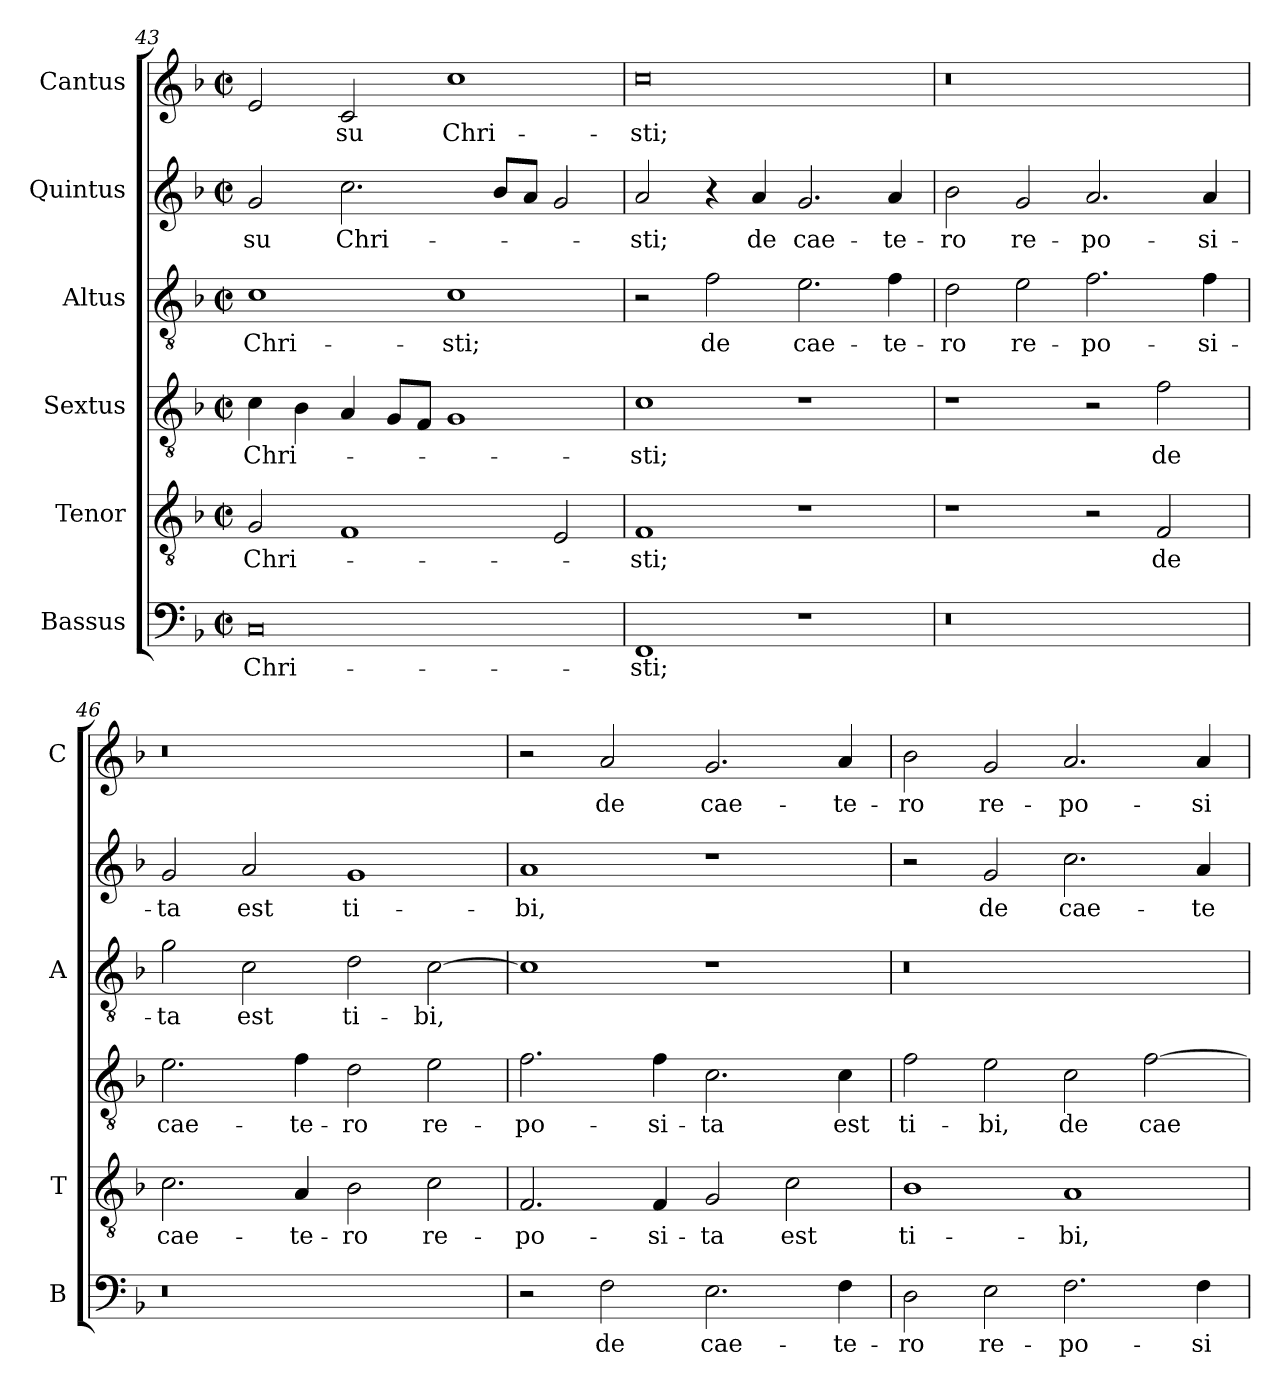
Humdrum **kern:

**kern	**text	**kern	**text	**kern	**text	**kern	**text	**kern	**text	**kern	**text
*part6	*part6	*part5	*part5	*part4	*part4	*part3	*part3	*part2	*part2	*part1	*part1
*staff6	*staff6	*staff5	*staff5	*staff4	*staff4	*staff3	*staff3	*staff2	*staff2	*staff1	*staff1
*I"Bassus	*	*I"Tenor	*	*I"Sextus	*	*I"Altus	*	*I"Quintus	*	*I"Cantus	*
*I'B	*	*I'T	*	*	*	*I'A	*	*	*	*I'C	*
*clefF4	*	*clefGv2	*	*clefGv2	*	*clefGv2	*	*clefG2	*	*clefG2	*
*k[b-]	*	*k[b-]	*	*k[b-]	*	*k[b-]	*	*k[b-]	*	*k[b-]	*
*F:	*	*F:	*	*F:	*	*F:	*	*F:	*	*F:	*
*M2/2	*	*M2/2	*	*M2/2	*	*M2/2	*	*M2/2	*	*M2/2	*
*met(c|)	*	*met(c|)	*	*met(c|)	*	*met(c|)	*	*met(c|)	*	*met(c|)	*
=43	=43	=43	=43	=43	=43	=43	=43	=43	=43	=43	=43
0C	Chri-	2G/	Chri-	4c\	Chri-	1c	Chri-	2g/	-su	2e/	.
.	.	.	.	4B-\	.	.	.	.	.	.	.
.	.	1F	.	4A/	.	.	.	2.cc\	Chri-	2c/	-su
.	.	.	.	8G/L	.	.	.	.	.	.	.
.	.	.	.	8F/J	.	.	.	.	.	.	.
.	.	.	.	1G	.	1c	-sti;	.	.	1cc	Chri-
.	.	.	.	.	.	.	.	8b-/L	.	.	.
.	.	.	.	.	.	.	.	8a/J	.	.	.
.	.	2E/	.	.	.	.	.	2g/	.	.	.
!!LO:PB:g=z
=44	=44	=44	=44	=44	=44	=44	=44	=44	=44	=44	=44
1FF	-sti;	1F	-sti;	1c	-sti;	2r	.	2a/	-sti;	0cc	-sti;
.	.	.	.	.	.	2f\	de	4r	.	.	.
.	.	.	.	.	.	.	.	4a/	de	.	.
1r	.	1r	.	1r	.	2.e\	cae-	2.g/	cae-	.	.
.	.	.	.	.	.	4f\	-te-	4a/	-te-	.	.
=45	=45	=45	=45	=45	=45	=45	=45	=45	=45	=45	=45
0r	.	1r	.	1r	.	2d\	-ro	2b-\	-ro	0r	.
.	.	.	.	.	.	2e\	re-	2g/	re-	.	.
.	.	2r	.	2r	.	2.f\	-po-	2.a/	-po-	.	.
.	.	2F/	de	2f\	de	.	.	.	.	.	.
.	.	.	.	.	.	4f\	-si-	4a/	-si-	.	.
=46	=46	=46	=46	=46	=46	=46	=46	=46	=46	=46	=46
0r	.	2.c\	cae-	2.e\	cae-	2g\	-ta	2g/	-ta	0r	.
.	.	.	.	.	.	2c\	est	2a/	est	.	.
.	.	4A/	-te-	4f\	-te-	.	.	.	.	.	.
.	.	2B-\	-ro	2d\	-ro	2d\	ti-	1g	ti-	.	.
.	.	2c\	re-	2e\	re-	[2c\	-bi,	.	.	.	.
=47	=47	=47	=47	=47	=47	=47	=47	=47	=47	=47	=47
2r	.	2.F/	-po-	2.f\	-po-	1c]	.	1a	-bi,	2r	.
2F\	de	.	.	.	.	.	.	.	.	2a/	de
.	.	4F/	-si-	4f\	-si-	.	.	.	.	.	.
2.E\	cae-	2G/	-ta	2.c\	-ta	1r	.	1r	.	2.g/	cae-
.	.	2c\	est	.	.	.	.	.	.	.	.
4F\	-te-	.	.	4c\	est	.	.	.	.	4a/	-te-
!!LO:LB:g=z
=48	=48	=48	=48	=48	=48	=48	=48	=48	=48	=48	=48
2D\	-ro	1B-	ti-	2f\	ti-	0r	.	2r	.	2b-\	-ro
2E\	re-	.	.	2e\	-bi,	.	.	2g/	de	2g/	re-
2.F\	-po-	1A	-bi,	2c\	de	.	.	2.cc\	cae-	2.a/	-po-
.	.	.	.	[2f\	cae-	.	.	.	.	.	.
4F\	-si-	.	.	.	.	.	.	4a/	-te-	4a/	-si-
=	=	=	=	=	=	=	=	=	=	=	=
*-	*-	*-	*-	*-	*-	*-	*-	*-	*-	*-	*-
